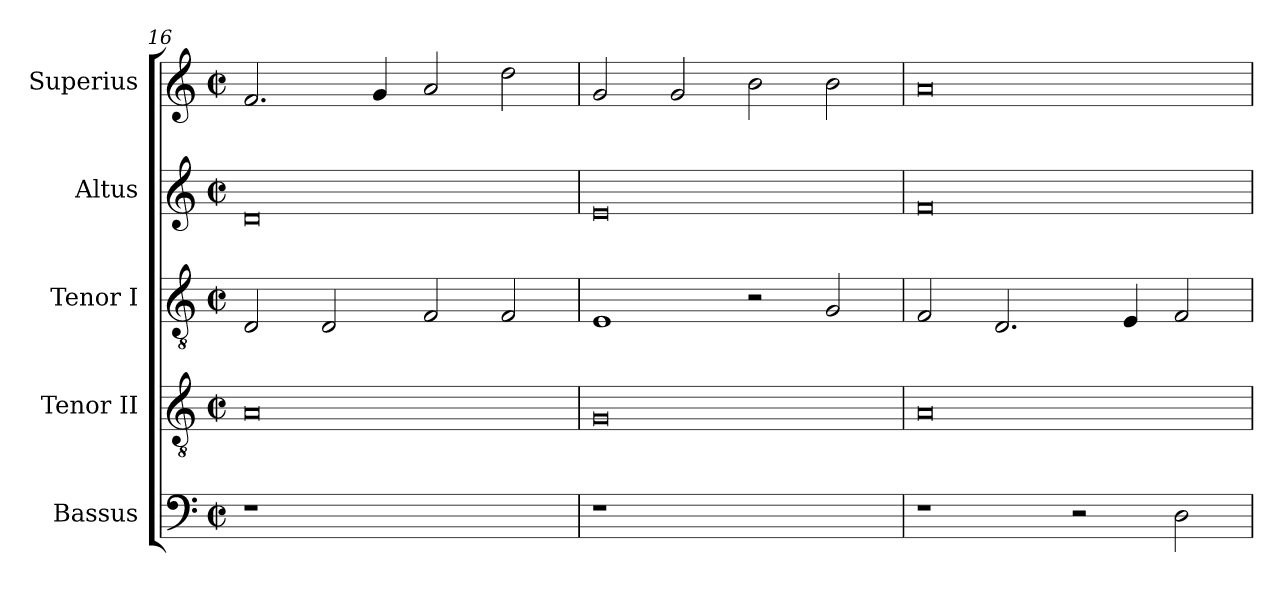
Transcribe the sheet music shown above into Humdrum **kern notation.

**kern	**kern	**kern	**kern	**kern
*part5	*part4	*part3	*part2	*part1
*staff5	*staff4	*staff3	*staff2	*staff1
*I"Bassus	*I"Tenor II	*I"Tenor I	*I"Altus	*I"Superius
*I'B.	*	*	*	*I'S.
*clefF4	*clefGv2	*clefGv2	*clefG2	*clefG2
*	*ITrd7c12	*ITrd7c12	*	*
*k[]	*k[]	*k[]	*k[]	*k[]
*C:	*C:	*C:	*C:	*C:
*M2/2	*M2/2	*M2/2	*M2/2	*M2/2
*met(c|)	*met(c|)	*met(c|)	*met(c|)	*met(c|)
=16	=16	=16	=16	=16
!LO:N:vis=1	!	!	!	!
1r	0AAi	2DDi/	0di	2.fi/
.	.	2DDi/	.	.
.	.	.	.	4gi/
1ryy	.	2FFi/	.	2ai/
.	.	2FFi/	.	2ddi\
!!LO:LB:g=z
=17	=17	=17	=17	=17
!LO:N:vis=1	!	!	!	!
1r	0GGi	1EEi	0ei	2gi/
.	.	.	.	2gi/
1ryy	.	2r	.	2bi\
.	.	2GGi/	.	2bi\
=18	=18	=18	=18	=18
1r	0AAi	2FFi/	0fi	0ai
.	.	2.DDi/	.	.
2r	.	.	.	.
.	.	4EEi/	.	.
2Di\	.	2FFi/	.	.
=	=	=	=	=
*-	*-	*-	*-	*-
